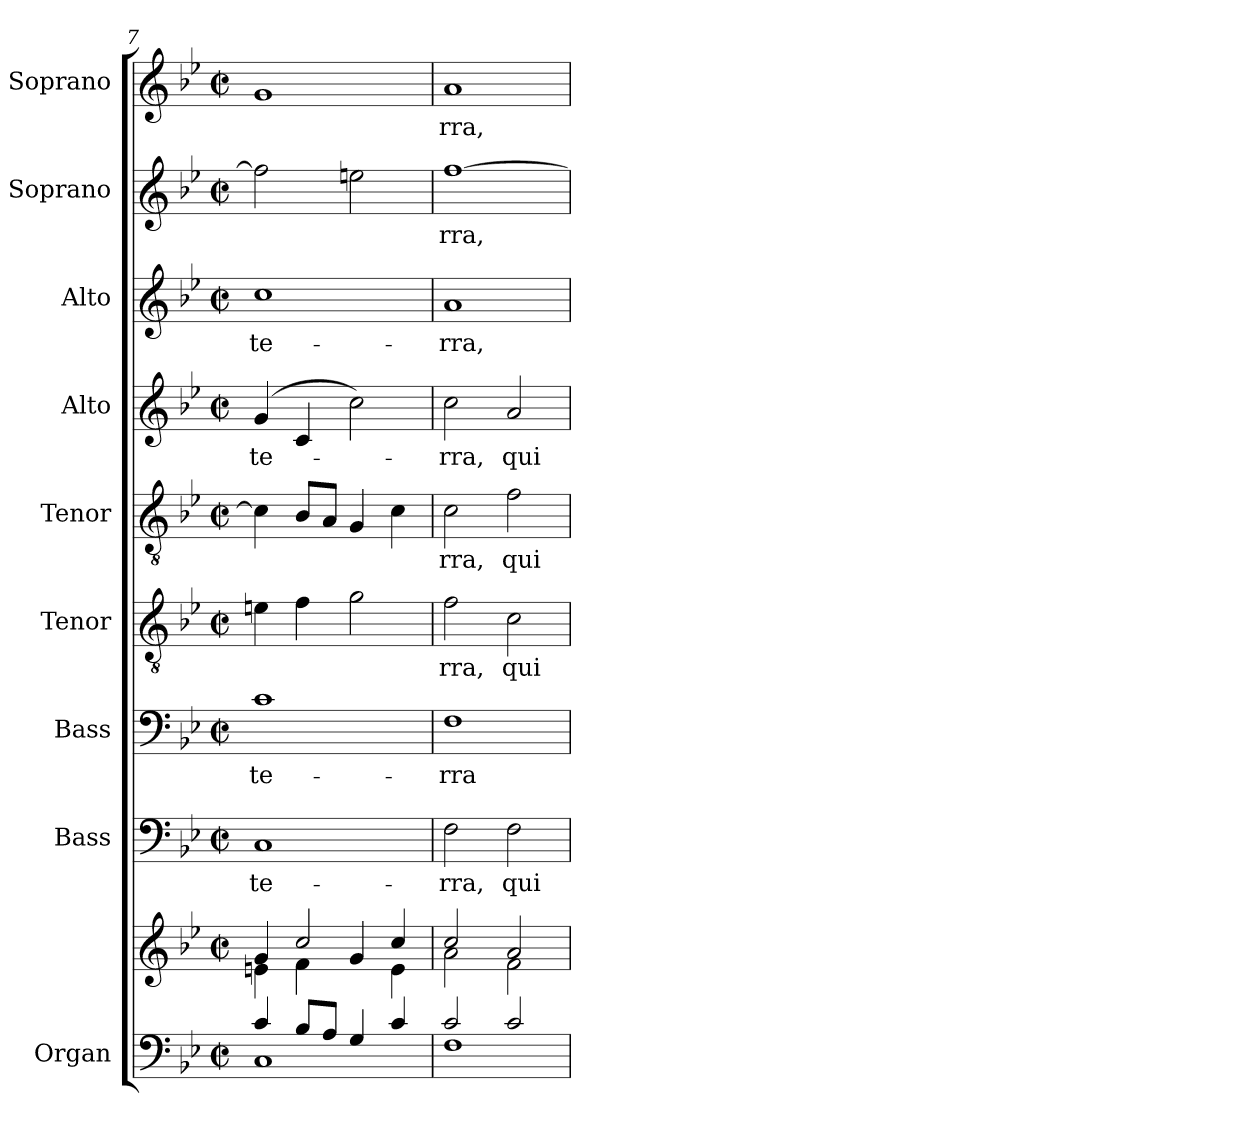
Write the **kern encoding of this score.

**kern	**kern	**kern	**text	**kern	**text	**kern	**text	**kern	**text	**kern	**text	**kern	**text	**kern	**text	**kern	**text
*part9	*part9	*part8	*part8	*part7	*part7	*part6	*part6	*part5	*part5	*part4	*part4	*part3	*part3	*part2	*part2	*part1	*part1
*staff10	*staff9	*staff8	*staff8	*staff7	*staff7	*staff6	*staff6	*staff5	*staff5	*staff4	*staff4	*staff3	*staff3	*staff2	*staff2	*staff1	*staff1
*I"Organ	*	*I"Bass	*	*I"Bass	*	*I"Tenor	*	*I"Tenor	*	*I"Alto	*	*I"Alto	*	*I"Soprano	*	*I"Soprano	*
*I'Organ.	*	*I'B.	*	*I'B.	*	*I'T.	*	*I'T.	*	*I'A.	*	*I'A.	*	*I'S.	*	*I'S.	*
!!LO:LB:g=z
*clefF4	*clefG2	*clefF4	*	*clefF4	*	*clefGv2	*	*clefGv2	*	*clefG2	*	*clefG2	*	*clefG2	*	*clefG2	*
*	*	*	*	*	*	*ITrd7c12	*	*ITrd7c12	*	*	*	*	*	*	*	*	*
*k[b-e-]	*k[b-e-]	*k[b-e-]	*	*k[b-e-]	*	*k[b-e-]	*	*k[b-e-]	*	*k[b-e-]	*	*k[b-e-]	*	*k[b-e-]	*	*k[b-e-]	*
*B-:	*B-:	*B-:	*	*B-:	*	*B-:	*	*B-:	*	*B-:	*	*B-:	*	*B-:	*	*B-:	*
*M2/2	*M2/2	*M2/2	*	*M2/2	*	*M2/2	*	*M2/2	*	*M2/2	*	*M2/2	*	*M2/2	*	*M2/2	*
*met(c|)	*met(c|)	*met(c|)	*	*met(c|)	*	*met(c|)	*	*met(c|)	*	*met(c|)	*	*met(c|)	*	*met(c|)	*	*met(c|)	*
=7	=7	=7	=7	=7	=7	=7	=7	=7	=7	=7	=7	=7	=7	=7	=7	=7	=7
*^	*^	*	*	*	*	*	*	*	*	*	*	*	*	*	*	*	*
!	!	!	!	!	!LO:LY:b:color=#000000	!	!	!	!	!	!	!	!	!	!	!	!	!	!
!	!	!	!	!	!	!	!LO:LY:b:color=#000000	!	!	!	!	!	!	!	!	!	!	!	!
!	!	!	!	!	!	!	!	!	!	!	!	!	!LO:LY:b:color=#000000	!	!	!	!	!	!
!	!	!	!	!	!	!	!	!	!	!	!	!	!	!	!LO:LY:b:color=#000000	!	!	!	!
4ci/	1Ci	4gi/	4eni\	1Ci	te-	1ci	te-	4Eni\	.	4Ci\]	.	(4gi/	te-	1cci	te-	2ffi\]	.	1gi	.
8B-i/L	.	2cci/	4fi\	.	.	.	.	4Fi\	.	8BB-i/L	.	4ci/	.	.	.	.	.	.	.
8Ai/J	.	.	.	.	.	.	.	.	.	8AAi/J	.	.	.	.	.	.	.	.	.
4Gi/	.	.	4gi/	.	.	.	.	2Gi\	.	4GGi/	.	2cci\)	.	.	.	2eeni\	.	.	.
4ci/	.	4cci/	4ei\	.	.	.	.	.	.	4Ci\	.	.	.	.	.	.	.	.	.
=8	=8	=8	=8	=8	=8	=8	=8	=8	=8	=8	=8	=8	=8	=8	=8	=8	=8	=8	=8
!	!	!	!	!	!LO:LY:b:color=#000000	!	!	!	!	!	!	!	!	!	!	!	!	!	!
!	!	!	!	!	!	!	!LO:LY:b:color=#000000	!	!	!	!	!	!	!	!	!	!	!	!
!	!	!	!	!	!	!	!	!	!LO:LY:b:color=#000000	!	!	!	!	!	!	!	!	!	!
!	!	!	!	!	!	!	!	!	!	!	!LO:LY:b:color=#000000	!	!	!	!	!	!	!	!
!	!	!	!	!	!	!	!	!	!	!	!	!	!LO:LY:b:color=#000000	!	!	!	!	!	!
!	!	!	!	!	!	!	!	!	!	!	!	!	!	!	!LO:LY:b:color=#000000	!	!	!	!
!	!	!	!	!	!	!	!	!	!	!	!	!	!	!	!	!	!LO:LY:b:color=#000000	!	!
!	!	!	!	!	!	!	!	!	!	!	!	!	!	!	!	!	!	!	!LO:LY:b:color=#000000
2ci/	1Fi	2cci/	2ai\	2Fi\	-rra,	1Fi	-rra	2Fi\	-rra,	2Ci\	-rra,	2cci\	-rra,	1ai	-rra,	[1ffi	-rra,	1ai	-rra,
!	!	!	!	!	!LO:LY:b:color=#000000	!	!	!	!	!	!	!	!	!	!	!	!	!	!
!	!	!	!	!	!	!	!	!	!LO:LY:b:color=#000000	!	!	!	!	!	!	!	!	!	!
!	!	!	!	!	!	!	!	!	!	!	!LO:LY:b:color=#000000	!	!	!	!	!	!	!	!
!	!	!	!	!	!	!	!	!	!	!	!	!	!LO:LY:b:color=#000000	!	!	!	!	!	!
2ci/	.	2ai/	2fi\	2Fi\	qui-	.	.	2Ci\	qui-	2Fi\	qui-	2ai/	qui-	.	.	.	.	.	.
*v	*v	*	*	*	*	*	*	*	*	*	*	*	*	*	*	*	*	*	*
*	*v	*v	*	*	*	*	*	*	*	*	*	*	*	*	*	*	*	*
=	=	=	=	=	=	=	=	=	=	=	=	=	=	=	=	=	=
*-	*-	*-	*-	*-	*-	*-	*-	*-	*-	*-	*-	*-	*-	*-	*-	*-	*-
